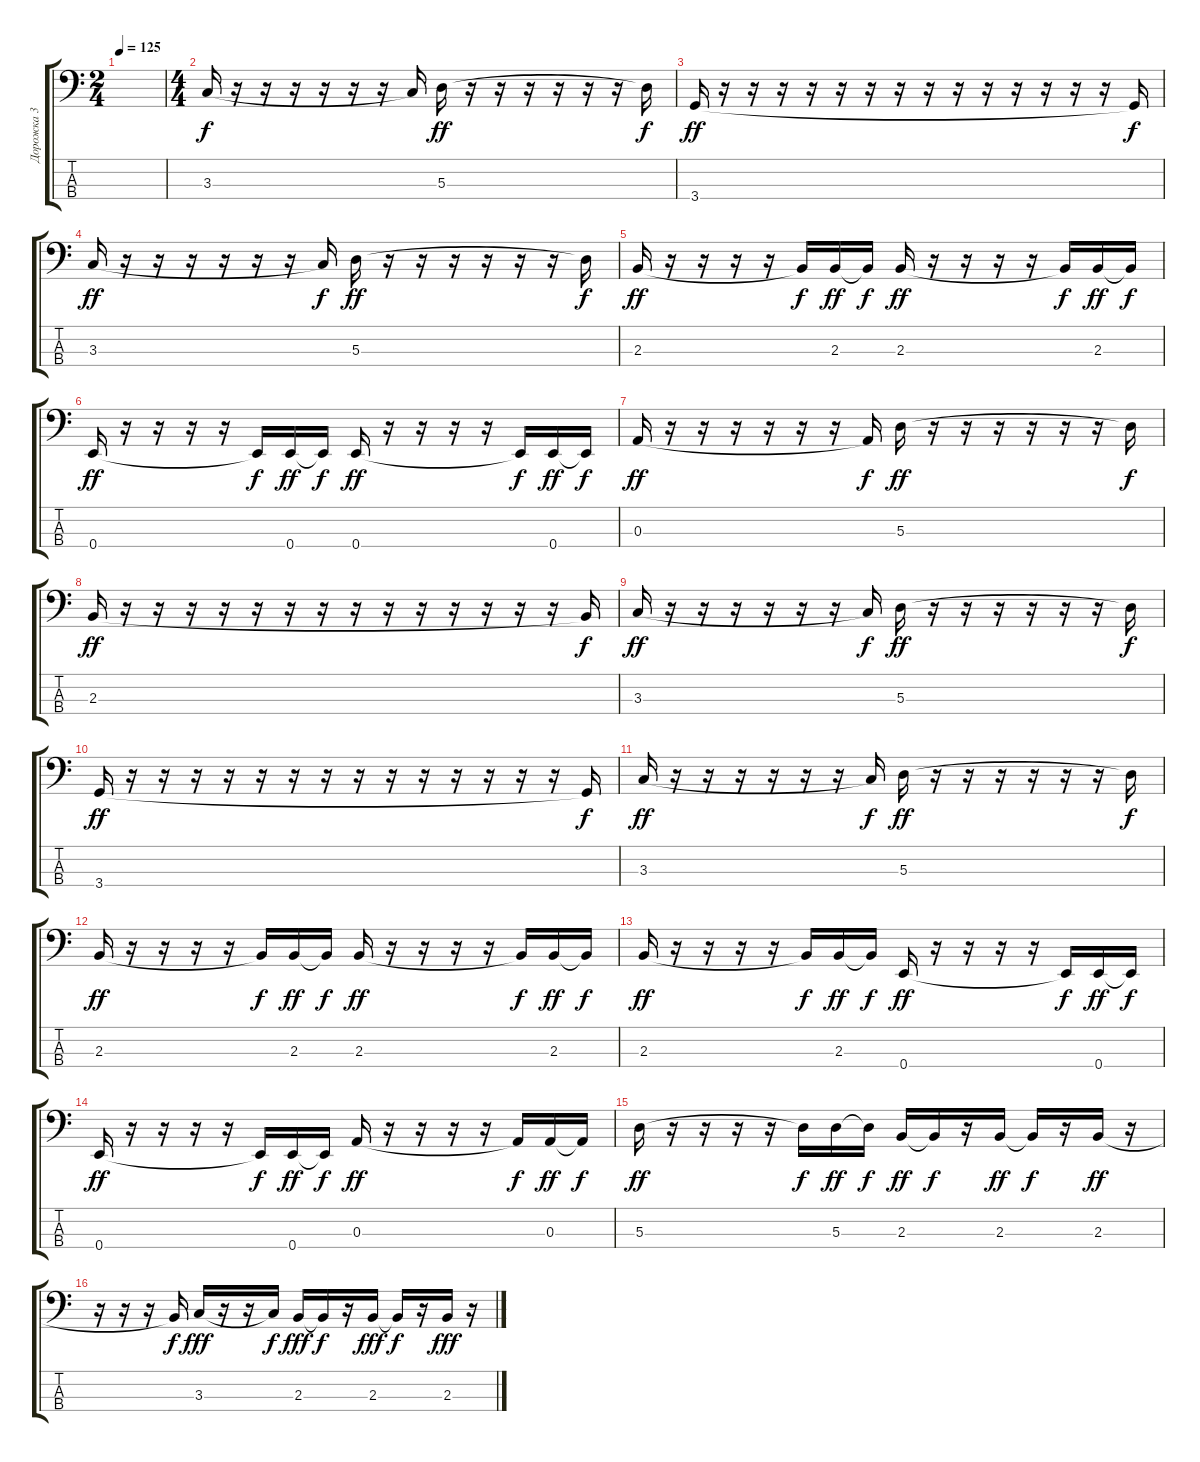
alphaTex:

\track ("Дорожка 3" "Дорожка 3") {instrument electricbassfinger}
\staff {score tabs}
\tuning (G2 D2 A1 E1) {hide}
\ts (2 4)
\tempo 125
\clef f4
\ks c
|
\ts (4 4)
3.3.16 r.16 r.16 r.16 r.16 r.16 r.16 3.3{t}.16{dy f} 5.3.16{dy ff} r.16 r.16 r.16 r.16 r.16 r.16 5.3{t}.16{dy f} |
3.4.16{dy ff} r.16 r.16 r.16 r.16 r.16 r.16 r.16 r.16 r.16 r.16 r.16 r.16 r.16 r.16 3.4{t}.16{dy f} |
3.3.16{dy ff} r.16 r.16 r.16 r.16 r.16 r.16 3.3{t}.16{dy f} 5.3.16{dy ff} r.16 r.16 r.16 r.16 r.16 r.16 5.3{t}.16{dy f} |
2.3.16{dy ff} r.16 r.16 r.16 r.16 2.3{t}.16{dy f} 2.3.16{dy ff} 2.3{t}.16{dy f} 2.3.16{dy ff} r.16 r.16 r.16 r.16 2.3{t}.16{dy f} 2.3.16{dy ff} 2.3{t}.16{dy f} |
0.4.16{dy ff} r.16 r.16 r.16 r.16 0.4{t}.16{dy f} 0.4.16{dy ff} 0.4{t}.16{dy f} 0.4.16{dy ff} r.16 r.16 r.16 r.16 0.4{t}.16{dy f} 0.4.16{dy ff} 0.4{t}.16{dy f} |
0.3.16{dy ff} r.16 r.16 r.16 r.16 r.16 r.16 0.3{t}.16{dy f} 5.3.16{dy ff} r.16 r.16 r.16 r.16 r.16 r.16 5.3{t}.16{dy f} |
2.3.16{dy ff} r.16 r.16 r.16 r.16 r.16 r.16 r.16 r.16 r.16 r.16 r.16 r.16 r.16 r.16 2.3{t}.16{dy f} |
3.3.16{dy ff} r.16 r.16 r.16 r.16 r.16 r.16 3.3{t}.16{dy f} 5.3.16{dy ff} r.16 r.16 r.16 r.16 r.16 r.16 5.3{t}.16{dy f} |
3.4.16{dy ff} r.16 r.16 r.16 r.16 r.16 r.16 r.16 r.16 r.16 r.16 r.16 r.16 r.16 r.16 3.4{t}.16{dy f} |
3.3.16{dy ff} r.16 r.16 r.16 r.16 r.16 r.16 3.3{t}.16{dy f} 5.3.16{dy ff} r.16 r.16 r.16 r.16 r.16 r.16 5.3{t}.16{dy f} |
2.3.16{dy ff} r.16 r.16 r.16 r.16 2.3{t}.16{dy f} 2.3.16{dy ff} 2.3{t}.16{dy f} 2.3.16{dy ff} r.16 r.16 r.16 r.16 2.3{t}.16{dy f} 2.3.16{dy ff} 2.3{t}.16{dy f} |
2.3.16{dy ff} r.16 r.16 r.16 r.16 2.3{t}.16{dy f} 2.3.16{dy ff} 2.3{t}.16{dy f} 0.4.16{dy ff} r.16 r.16 r.16 r.16 0.4{t}.16{dy f} 0.4.16{dy ff} 0.4{t}.16{dy f} |
0.4.16{dy ff} r.16 r.16 r.16 r.16 0.4{t}.16{dy f} 0.4.16{dy ff} 0.4{t}.16{dy f} 0.3.16{dy ff} r.16 r.16 r.16 r.16 0.3{t}.16{dy f} 0.3.16{dy ff} 0.3{t}.16{dy f} |
5.3.16{dy ff} r.16 r.16 r.16 r.16 5.3{t}.16{dy f} 5.3.16{dy ff} 5.3{t}.16{dy f} 2.3.16{dy ff} 2.3{t}.16{dy f} r.16 2.3.16{dy ff} 2.3{t}.16{dy f} r.16 2.3.16{dy ff} r.16 |
r.16 r.16 r.16 2.3{t}.16{dy f} 3.3.16{dy fff} r.16 r.16 3.3{t}.16{dy f} 2.3.16{dy fff} 2.3{t}.16{dy f} r.16 2.3.16{dy fff} 2.3{t}.16{dy f} r.16 2.3.16{dy fff} r.16
